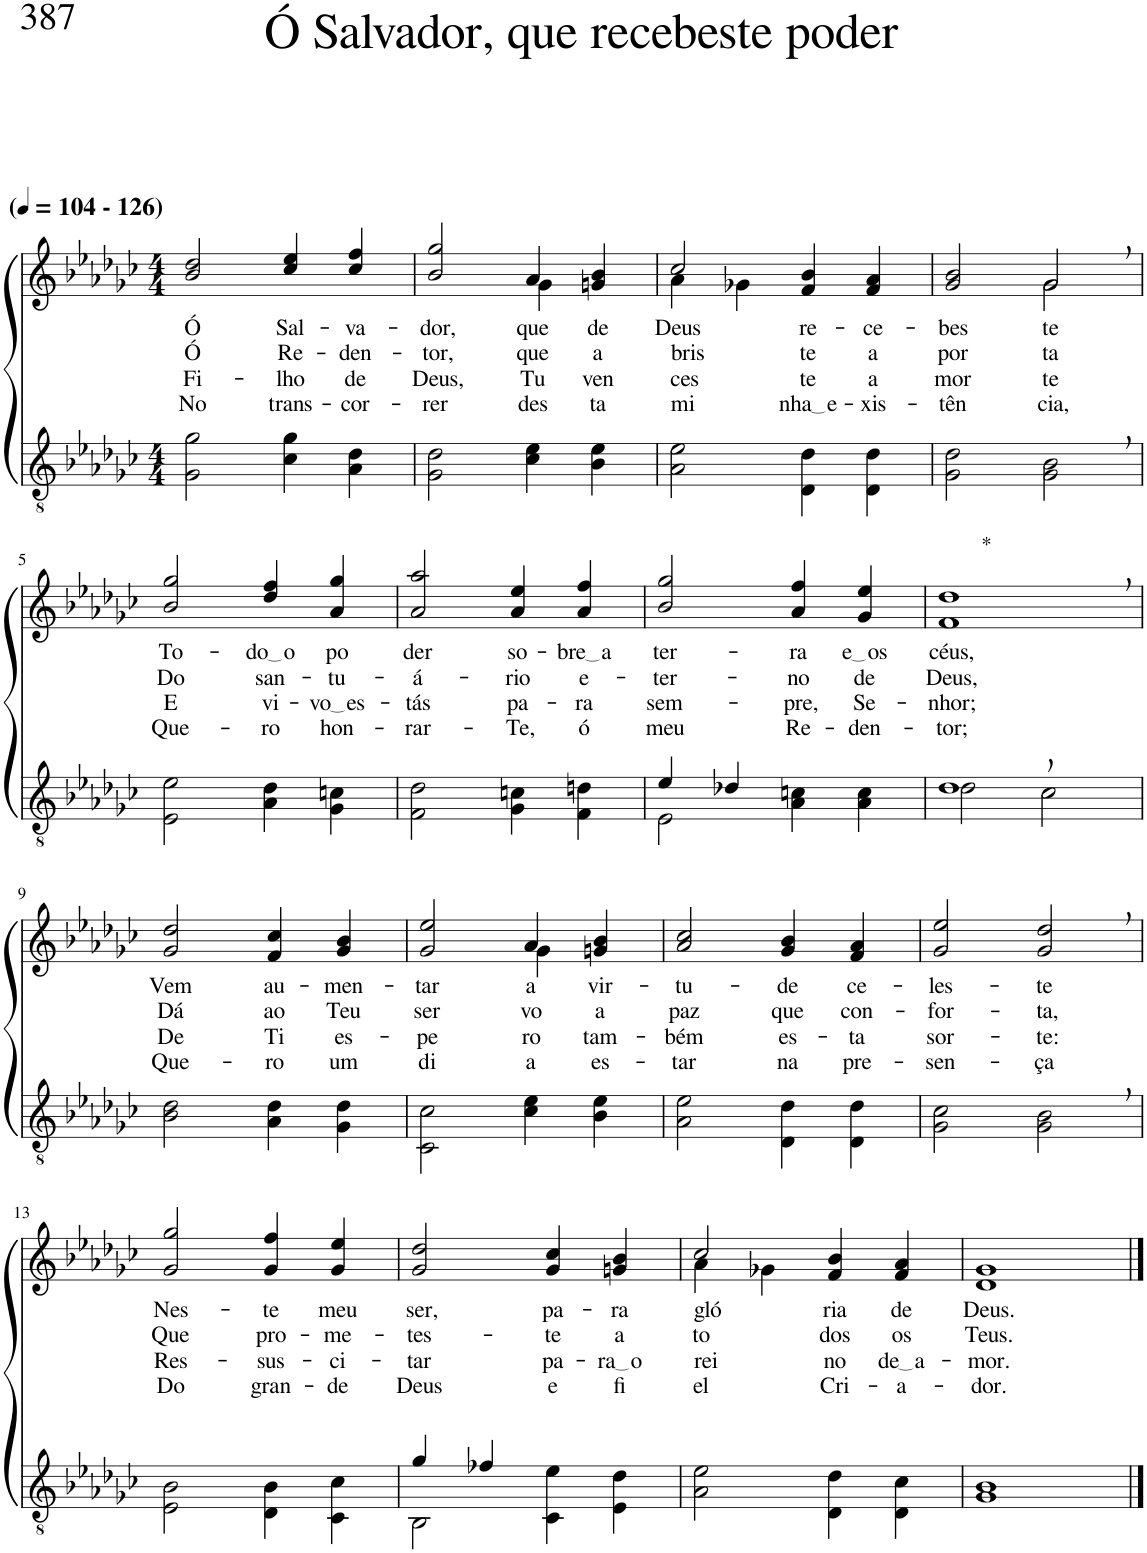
**kern	**kern	**text	**text	**text	**text
*part2	*part1	*part1	*part1	*part1	*part1
*staff2	*staff1	*staff1	*staff1	*staff1	*staff1
*I"Parte III e IV	*I"Parte I e II	*	*	*	*
*clefGv2	*clefG2	*	*	*	*
*Trd3c5	*Trd3c5	*	*	*	*
*k[b-e-a-d-g-c-]	*k[b-e-a-d-g-c-]	*	*	*	*
*M4/4	*M4/4	*	*	*	*
*MM104	*MM104	*	*	*	*
=1	=1	=1	=1	=1	=1
!	!LO:TX:a:B:t=(	!	!	!	!
!	!LO:TX:a:B:t=- 126)	!	!	!	!
!	!	!LO:LY:b	!LO:LY:b	!LO:LY:b	!LO:LY:b
2G-\ 2g-\	2b-/ 2dd-/	Ó	Ó	Fi-	No
!	!	!LO:LY:b	!LO:LY:b	!LO:LY:b	!LO:LY:b
4c-\ 4g-\	4cc-/ 4ee-/	Sal-	Re-	-lho	trans-
!	!	!LO:LY:b	!LO:LY:b	!LO:LY:b	!LO:LY:b
4A-\ 4d-\	4cc-/ 4ff/	-va-	-den-	de	-cor-
=2	=2	=2	=2	=2	=2
!	!	!LO:LY:b	!LO:LY:b	!LO:LY:b	!LO:LY:b
*	*^	*	*	*	*
2G-\ 2d-\	2b-/ 2gg-/	2ryy	-dor,	-tor,	Deus,	-rer
!	!	!	!LO:LY:b	!LO:LY:b	!LO:LY:b	!LO:LY:b
4c-\ 4e-\	4a-/	4g-\	que	que	Tu	des-
!	!	!	!LO:LY:b	!LO:LY:b	!LO:LY:b	!LO:LY:b
4B-\ 4e-\	4gn/ 4b-/	4ryy	de	a-	ven-	-ta
=3	=3	=3	=3	=3	=3	=3
!	!	!	!LO:LY:b	!LO:LY:b	!LO:LY:b	!LO:LY:b
2A-\ 2e-\	2cc-/	4a-\	Deus	-bris-	-ces-	mi-
.	.	4g-X\	.	.	.	.
!	!	!	!LO:LY:b	!LO:LY:b	!LO:LY:b	!LO:LY:b
4D-\ 4d-\	4f/ 4b-/	2ryy	re-	-te	-te	nha e
!	!	!	!LO:LY:b	!LO:LY:b	!LO:LY:b	!LO:LY:b
4D-\ 4d-\	4f/ 4a-/	.	-ce-	a	a	-xis-
=4	=4	=4	=4	=4	=4	=4
!	!	!	!LO:LY:b	!LO:LY:b	!LO:LY:b	!LO:LY:b
2G-\ 2d-\	2g-/ 2b-/	2ryy	-bes-	por-	mor-	-tên-
!	!	!	!LO:LY:b	!LO:LY:b	!LO:LY:b	!LO:LY:b
2G-\, 2B-\,	2g-,/	2g-\	-te	-ta	-te	-cia,
!!LO:LB:g=z
=5	=5	=5	=5	=5	=5	=5
!	!	!	!LO:LY:b	!LO:LY:b	!LO:LY:b	!LO:LY:b
*	*v	*v	*	*	*	*
2E-\ 2e-\	2b-/ 2gg-/	To-	Do	-E	Que-
!	!	!LO:LY:b	!LO:LY:b	!LO:LY:b	!LO:LY:b
4A-\ 4d-\	4dd-/ 4ff/	do o	san-	vi-	-ro
!	!	!LO:LY:b	!LO:LY:b	!LO:LY:b	!LO:LY:b
4G-\ 4cn\	4a-/ 4gg-/	po	-tu-	vo es	hon-
=6	=6	=6	=6	=6	=6
!	!	!LO:LY:b	!LO:LY:b	!LO:LY:b	!LO:LY:b
2F\ 2d-\	2a-/ 2aa-/	der	-á-	-tás	-rar-
!	!	!LO:LY:b	!LO:LY:b	!LO:LY:b	!LO:LY:b
4G-\ 4cn\	4a-/ 4ee-/	so-	-rio	pa-	-Te,
!	!	!LO:LY:b	!LO:LY:b	!LO:LY:b	!LO:LY:b
4F\ 4dn\	4a-/ 4ff/	bre a	e-	-ra	ó
=7	=7	=7	=7	=7	=7
*^	*	*	*	*	*
!	!	!	!LO:LY:b	!LO:LY:b	!LO:LY:b	!LO:LY:b
4e-/	2E-\	2b-/ 2gg-/	ter-	-ter-	sem-	meu
4d-X/	.	.	.	.	.	.
!	!	!	!LO:LY:b	!LO:LY:b	!LO:LY:b	!LO:LY:b
2ryy	4A-\ 4cn\	4a-/ 4ff/	-ra	-no	-pre,	Re-
!	!	!	!LO:LY:b	!LO:LY:b	!LO:LY:b	!LO:LY:b
.	4A-\ 4c\	4g-/ 4ee-/	e os	de	Se-	-den-
=8	=8	=8	=8	=8	=8	=8
!	!	!LO:TX:a:t=*	!	!	!	!
!	!	!	!LO:LY:b	!LO:LY:b	!LO:LY:b	!LO:LY:b
1d-,	2d-\	1f, 1dd-,	céus,	Deus,	-nhor;	-tor;
.	2c-\	.	.	.	.	.
!!LO:LB:g=z
=9	=9	=9	=9	=9	=9	=9
!	!	!	!LO:LY:b	!LO:LY:b	!LO:LY:b	!LO:LY:b
*v	*v	*	*	*	*	*
2B-\ 2d-\	2g-/ 2dd-/	Vem	Dá	De	Que-
!	!	!LO:LY:b	!LO:LY:b	!LO:LY:b	!LO:LY:b
4A-\ 4d-\	4f/ 4cc-/	au-	ao	Ti	-ro
!	!	!LO:LY:b	!LO:LY:b	!LO:LY:b	!LO:LY:b
4G-\ 4d-\	4g-/ 4b-/	-men-	Teu	es-	um
=10	=10	=10	=10	=10	=10
!	!	!LO:LY:b	!LO:LY:b	!LO:LY:b	!LO:LY:b
*	*^	*	*	*	*
2C-\ 2c-\	2g-/ 2ee-/	2ryy	-tar	ser-	-pe-	di-
!	!	!	!LO:LY:b	!LO:LY:b	!LO:LY:b	!LO:LY:b
4c-\ 4e-\	4a-/	4g-\	a	-vo	ro	-a
!	!	!	!LO:LY:b	!LO:LY:b	!LO:LY:b	!LO:LY:b
4B-\ 4e-\	4gn/ 4b-/	4ryy	vir-	a	tam-	es-
=11	=11	=11	=11	=11	=11	=11
!	!	!	!LO:LY:b	!LO:LY:b	!LO:LY:b	!LO:LY:b
*	*v	*v	*	*	*	*
2A-\ 2e-\	2a-/ 2cc-/	-tu-	paz	-bém	-tar
!	!	!LO:LY:b	!LO:LY:b	!LO:LY:b	!LO:LY:b
4D-\ 4d-\	4g-/ 4b-/	-de	que	es-	na
!	!	!LO:LY:b	!LO:LY:b	!LO:LY:b	!LO:LY:b
4D-\ 4d-\	4f/ 4a-/	ce-	con-	-ta	pre-
=12	=12	=12	=12	=12	=12
!	!	!LO:LY:b	!LO:LY:b	!LO:LY:b	!LO:LY:b
2G-\ 2c-\	2g-/ 2ee-/	-les-	-for-	sor-	-sen-
!	!	!LO:LY:b	!LO:LY:b	!LO:LY:b	!LO:LY:b
2G-\, 2B-\,	2g-/, 2dd-/,	-te	-ta,	-te:	-ça
!!LO:LB:g=z
=13	=13	=13	=13	=13	=13
!	!	!LO:LY:b	!LO:LY:b	!LO:LY:b	!LO:LY:b
2E-\ 2B-\	2g-/ 2gg-/	Nes-	Que	Res-	Do
!	!	!LO:LY:b	!LO:LY:b	!LO:LY:b	!LO:LY:b
4D-\ 4B-\	4g-/ 4ff/	-te	pro-	-sus-	gran-
!	!	!LO:LY:b	!LO:LY:b	!LO:LY:b	!LO:LY:b
4C-\ 4c-\	4g-/ 4ee-/	meu	-me-	-ci-	-de
=14	=14	=14	=14	=14	=14
*^	*	*	*	*	*
!	!	!	!LO:LY:b	!LO:LY:b	!LO:LY:b	!LO:LY:b
4g-/	2BB-\	2g-/ 2dd-/	ser,	-tes-	-tar	Deus
4f-X/	.	.	.	.	.	.
!	!	!	!LO:LY:b	!LO:LY:b	!LO:LY:b	!LO:LY:b
2ryy	4C-\ 4e-\	4g-/ 4cc-/	pa-	-te	pa-	e
!	!	!	!LO:LY:b	!LO:LY:b	!LO:LY:b	!LO:LY:b
.	4E-\ 4d-\	4gn/ 4b-/	-ra	a	ra o	fi-
=15	=15	=15	=15	=15	=15	=15
*	*	*^	*	*	*	*
!	!	!	!	!LO:LY:b	!LO:LY:b	!LO:LY:b	!LO:LY:b
*v	*v	*	*	*	*	*	*
2A-\ 2e-\	2cc-/	4a-\	gló-	to	rei-	-el
.	.	4g-X\	.	.	.	.
!	!	!	!LO:LY:b	!LO:LY:b	!LO:LY:b	!LO:LY:b
4D-\ 4d-\	4f/ 4b-/	2ryy	-ria	dos	-no	Cri-
!	!	!	!LO:LY:b	!LO:LY:b	!LO:LY:b	!LO:LY:b
4D-\ 4c-\	4f/ 4a-/	.	de	os	de a	-a-
*	*v	*v	*	*	*	*
=16	=16	=16	=16	=16	=16
!	!	!LO:LY:b	!LO:LY:b	!LO:LY:b	!LO:LY:b
1G- 1B-	1d- 1g-	Deus.	Teus.	-mor.	-dor.
==	==	==	==	==	==
*-	*-	*-	*-	*-	*-
